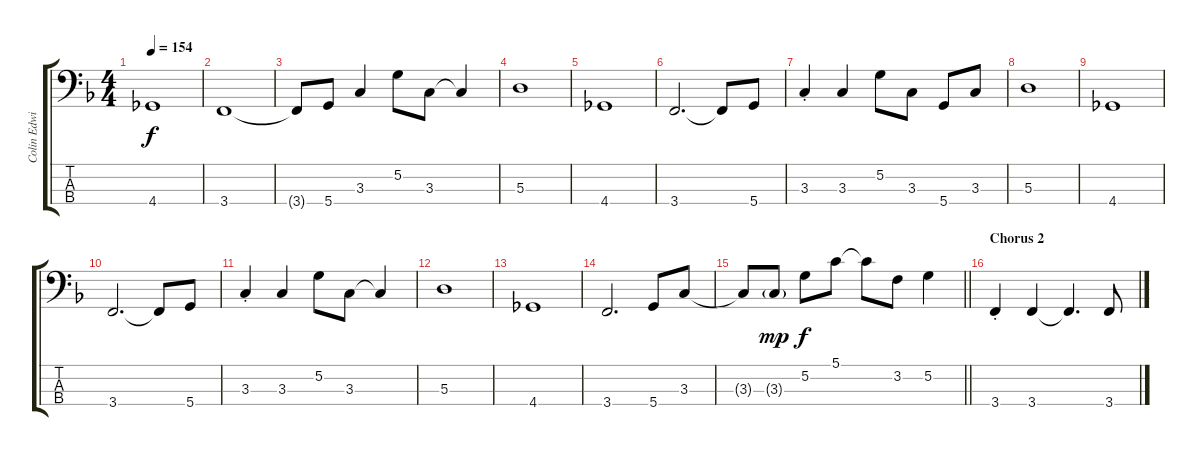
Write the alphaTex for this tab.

\track ("Colin Edwin Fretless Bass" "Colin Edwi") {instrument electricbassfinger}
\staff {score tabs}
\tuning (G2 D2 A1 D1) {hide}
\ts (4 4)
\tempo 154
\clef f4
\ks dminor
4.4.1{dy f} |
3.4.1 |
3.4{t}.8 5.4.8 3.3.4 5.2.8 3.3.8 3.3{t}.4 |
5.3.1 |
4.4.1 |
3.4.2{d} 3.4{t}.8 5.4.8 |
3.3{st}.4 3.3.4 5.2.8 3.3.8 5.4.8 3.3.8 |
5.3.1 |
4.4.1 |
3.4.2{d} 3.4{t}.8 5.4.8 |
3.3{st}.4 3.3.4 5.2.8 3.3.8 3.3{t}.4 |
5.3.1 |
4.4.1 |
3.4.2{d} 5.4.8 3.3.8 |
\barLineRight lightlight
3.3{t}.8 3.3{g}.8{dy mp} 5.2.8{dy f} 5.1.8 5.1{t}.8 3.2.8 5.2.4 |
\section ("" "Chorus 2")
3.4{st}.4 3.4.4 3.4{t}.4{d} 3.4.8
